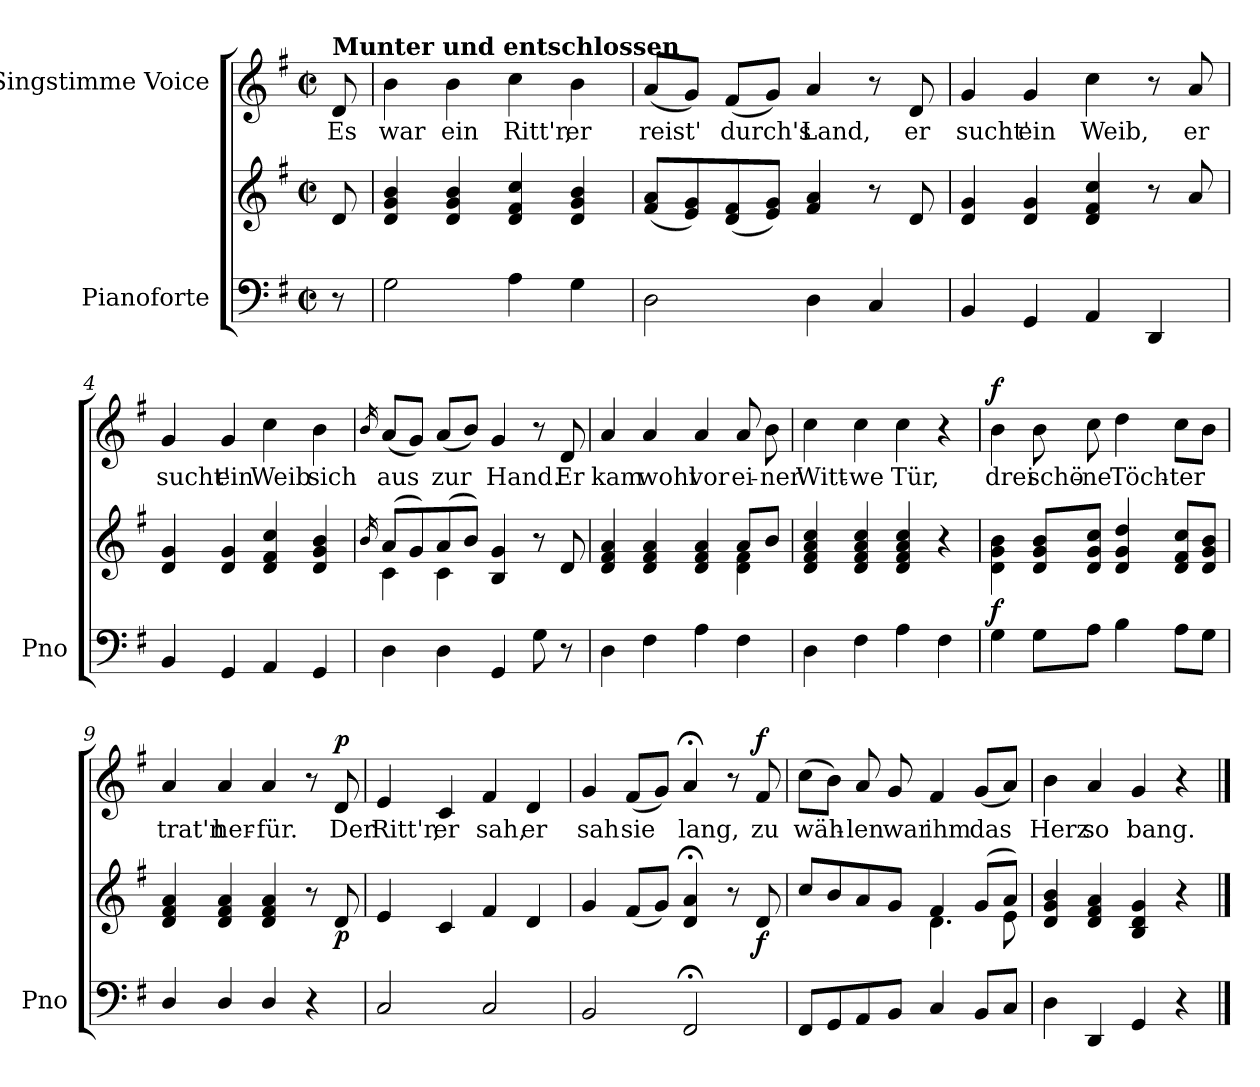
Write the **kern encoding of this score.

**kern	**kern	**dynam	**kern	**text	**dynam
*part2	*part2	*part2	*part1	*part1	*part1
*staff3	*staff2	*staff2/3	*staff1	*staff1	*staff1
*I"Pianoforte	*	*	*I"Singstimme Voice	*	*
*I'Pno	*	*	*	*	*
*clefF4	*clefG2	*	*clefG2	*	*
*k[f#]	*k[f#]	*	*k[f#]	*	*
*M2/2	*M2/2	*	*M2/2	*	*
*met(c|)	*met(c|)	*	*met(c|)	*	*
=	=	=	=	=	=
!	!	!	!LO:TX:a:B:t=Munter und entschlossen	!	!
!	!	!	!	!LO:LY:b	!
8r	8d/	.	8d/	Es	.
=1	=1	=1	=1	=1	=1
!	!	!	!	!LO:LY:b	!
2G\	4d/ 4g/ 4b/	.	4b\	war	.
!	!	!	!	!LO:LY:b	!
.	4d/ 4g/ 4b/	.	4b\	ein	.
!	!	!	!	!LO:LY:b	!
4A\	4d/ 4f#/ 4cc/	.	4cc\	Ritt'r,	.
!	!	!	!	!LO:LY:b	!
4G\	4d/ 4g/ 4b/	.	4b\	er	.
=2	=2	=2	=2	=2	=2
!	!	!	!	!LO:LY:b	!
2D\	(8f#/ 8a/L	.	(8a/L	reist'	.
.	8e/ 8g/)	.	8g/J)	.	.
!	!	!	!	!LO:LY:b	!
.	(8d/ 8f#/	.	(8f#/L	durch's	.
.	8e/ 8g/J)	.	8g/J)	.	.
!	!	!	!	!LO:LY:b	!
4D\	4f#/ 4a/	.	4a/	Land,	.
4C/	8r	.	8r	.	.
!	!	!	!	!LO:LY:b	!
.	8d/	.	8d/	er	.
=3	=3	=3	=3	=3	=3
!	!	!	!	!LO:LY:b	!
4BB/	4d/ 4g/	.	4g/	sucht'	.
!	!	!	!	!LO:LY:b	!
4GG/	4d/ 4g/	.	4g/	ein	.
!	!	!	!	!LO:LY:b	!
4AA/	4d/ 4f#/ 4cc/	.	4cc\	Weib,	.
4DD/	8r	.	8r	.	.
!	!	!	!	!LO:LY:b	!
.	8a/	.	8a/	er	.
=4	=4	=4	=4	=4	=4
!	!	!	!	!LO:LY:b	!
4BB/	4d/ 4g/	.	4g/	sucht'	.
!	!	!	!	!LO:LY:b	!
4GG/	4d/ 4g/	.	4g/	ein	.
!	!	!	!	!LO:LY:b	!
4AA/	4d/ 4f#/ 4cc/	.	4cc\	Weib	.
!	!	!	!	!LO:LY:b	!
4GG/	4d/ 4g/ 4b/	.	4b\	sich	.
!!LO:LB:g=z
=5	=5	=5	=5	=5	=5
.	16qb/	.	16qb/	.	.
*	*^	*	*	*	*
!	!	!	!	!	!LO:LY:b	!
4D\	(<8a/L	4c\	.	(8a/L	aus	.
.	8g/)	.	.	8g/J)	.	.
!	!	!	!	!	!LO:LY:b	!
4D\	(<8a/	4c\	.	(8a/L	zur	.
.	8b/J)	.	.	8b/J)	.	.
!	!	!	!	!	!LO:LY:b	!
4GG/	4B/ 4g/	2ryy	.	4g/	Hand.	.
8G\	8r	.	.	8r	.	.
!	!	!	!	!	!LO:LY:b	!
8r	8d/	.	.	8d/	Er	.
=6	=6	=6	=6	=6	=6	=6
!	!	!	!	!	!LO:LY:b	!
4D\	4d/ 4f#/ 4a/	2ryy	.	4a/	kam	.
!	!	!	!	!	!LO:LY:b	!
4F#\	4d/ 4f#/ 4a/	.	.	4a/	wohl	.
!	!	!	!	!	!LO:LY:b	!
4A\	4d/ 4f#/ 4a/	4ryy	.	4a/	vor	.
!	!	!	!	!	!LO:LY:b	!
4F#\	8a/L	4d\ 4f#\	.	8a/	ei-	.
!	!	!	!	!	!LO:LY:b	!
.	8b/J	.	.	8b\	-ner	.
*	*v	*v	*	*	*	*
=7	=7	=7	=7	=7	=7
!	!	!	!	!LO:LY:b	!
4D\	4d/ 4f#/ 4a/ 4cc/	.	4cc\	Witt-	.
!	!	!	!	!LO:LY:b	!
4F#\	4d/ 4f#/ 4a/ 4cc/	.	4cc\	-we	.
!	!	!	!	!LO:LY:b	!
4A\	4d/ 4f#/ 4a/ 4cc/	.	4cc\	Tür,	.
4F#\	4r	.	4r	.	.
=8	=8	=8	=8	=8	=8
!	!	!LO:DY:b	!	!LO:LY:b	!LO:DY:a
4G\	4d\ 4g\ 4b\	f	4b\	drei	f
!	!	!	!	!LO:LY:b	!
8G\L	8d/ 8g/ 8b/L	.	8b\	schö-	.
!	!	!	!	!LO:LY:b	!
8A\J	8d/ 8g/ 8cc/J	.	8cc\	-ne	.
!	!	!	!	!LO:LY:b	!
4B\	4d/ 4g/ 4dd/	.	4dd\	Töch-	.
!	!	!	!	!LO:LY:b	!
8A\L	8d/ 8f#/ 8cc/L	.	8cc\L	-ter	.
8G\J	8d/ 8g/ 8b/J	.	8b\J	.	.
=9	=9	=9	=9	=9	=9
!	!	!	!	!LO:LY:b	!
4D/	4d/ 4f#/ 4a/	.	4a/	trat'n	.
!	!	!	!	!LO:LY:b	!
4D/	4d/ 4f#/ 4a/	.	4a/	her-	.
!	!	!	!	!LO:LY:b	!
4D/	4d/ 4f#/ 4a/	.	4a/	-für.	.
4r	8r	.	8r	.	.
!	!	!LO:DY:b	!	!LO:LY:b	!LO:DY:a
.	8d/	p	8d/	Der	p
!!LO:LB:g=z
=10	=10	=10	=10	=10	=10
!	!	!	!	!LO:LY:b	!
2C/	4e/	.	4e/	Ritt'r,	.
!	!	!	!	!LO:LY:b	!
.	4c/	.	4c/	er	.
!	!	!	!	!LO:LY:b	!
2C/	4f#/	.	4f#/	sah,	.
!	!	!	!	!LO:LY:b	!
.	4d/	.	4d/	er	.
=11	=11	=11	=11	=11	=11
!	!	!	!	!LO:LY:b	!
2BB/	4g/	.	4g/	sah	.
!	!	!	!	!LO:LY:b	!
.	(8f#/L	.	(8f#/L	sie	.
.	8g/J)	.	8g/J)	.	.
!	!	!	!	!LO:LY:b	!
2FF#;/	4d/;< 4a/;<	.	4a;</	lang,	.
.	8r	.	8r	.	.
!	!	!LO:DY:b	!	!LO:LY:b	!LO:DY:a
.	8d/	f	8f#/	zu	f
=12	=12	=12	=12	=12	=12
*	*^	*	*	*	*
!	!	!	!	!	!LO:LY:b	!
8FF#/L	8cc/L	2ryy	.	(8cc\L	wäh-	.
8GG/	8b/	.	.	8b\J)	.	.
!	!	!	!	!	!LO:LY:b	!
8AA/	8a/	.	.	8a/	-len	.
!	!	!	!	!	!LO:LY:b	!
8BB/J	8g/J	.	.	8g/	war	.
!	!	!	!	!	!LO:LY:b	!
4C/	4f#/	4.d\	.	4f#/	ihm	.
!	!	!	!	!	!LO:LY:b	!
8BB/L	(<8g/L	.	.	(8g/L	das	.
8C/J	8a/J)	8e\	.	8a/J)	.	.
=13	=13	=13	=13	=13	=13	=13
!	!	!	!	!	!LO:LY:b	!
*	*v	*v	*	*	*	*
4D\	4d/ 4g/ 4b/	.	4b\	Herz	.
!	!	!	!	!LO:LY:b	!
4DD/	4d/ 4f#/ 4a/	.	4a/	so	.
!	!	!	!	!LO:LY:b	!
4GG/	4B/ 4d/ 4g/	.	4g/	bang.	.
4r	4r	.	4r	.	.
==	==	==	==	==	==
*-	*-	*-	*-	*-	*-
